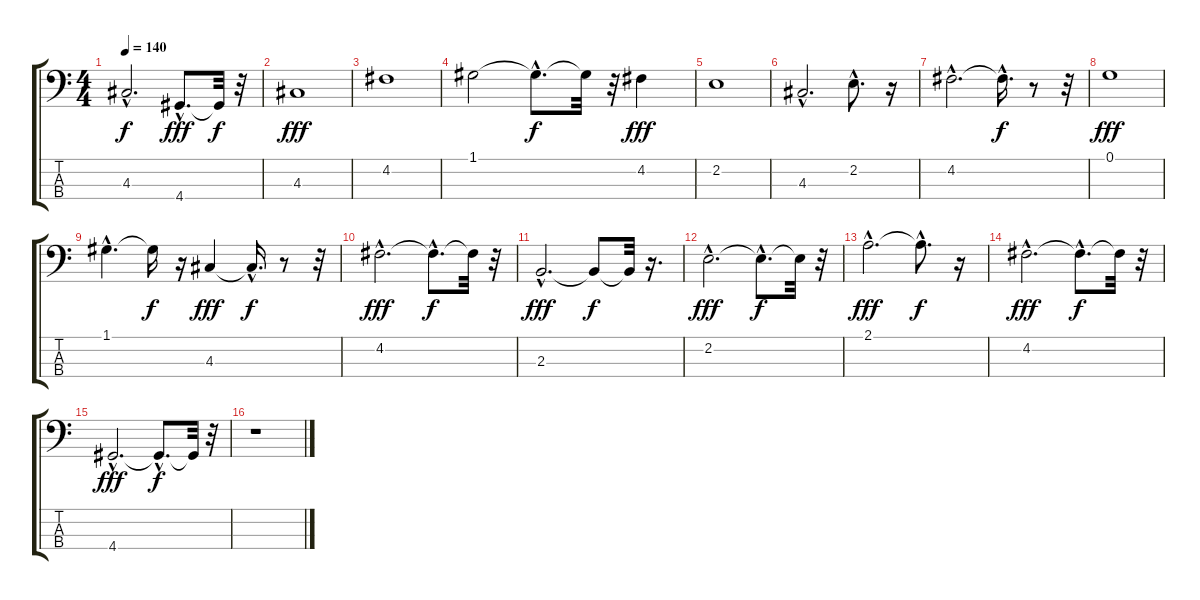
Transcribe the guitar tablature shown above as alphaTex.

\track "" {instrument electricbasspick}
\staff {score tabs}
\tuning (G2 D2 A1 E1) {hide}
\ts (4 4)
\tempo 140
\clef f4
\ks c
4.3{hac t}.2{d dy f} 4.4{hac}.8{d dy fff} 4.4{t}.32{dy f} r.32 |
4.3.1{dy fff} |
4.2.1 |
1.1.2 1.1{hac t}.8{d dy f} 1.1{t}.32 r.32 4.2.4{dy fff} |
2.2.1 |
4.3{hac}.2{d} 2.2{hac}.8{d} r.16 |
4.2{hac}.2{d} 4.2{hac t}.16{d dy f} r.8 r.32 |
0.1.1{dy fff} |
1.1{hac}.4{d} 1.1{t}.16{dy f} r.16 4.3.4{dy fff} 4.3{hac t}.16{d dy f} r.8 r.32 |
4.2{hac}.2{d dy fff} 4.2{hac t}.8{d dy f} 4.2{t}.32 r.32 |
2.3{hac}.2{d dy fff} 2.3{t}.8{dy f} 2.3{t}.32 r.16{d} |
2.2{hac}.2{d dy fff} 2.2{hac t}.8{d dy f} 2.2{t}.32 r.32 |
2.1{hac}.2{d dy fff} 2.1{hac t}.8{d dy f} r.16 |
4.2{hac}.2{d dy fff} 4.2{hac t}.8{d dy f} 4.2{t}.32 r.32 |
4.4{hac}.2{d dy fff} 4.4{hac t}.8{d dy f} 4.4{t}.32 r.32 |
r.1
